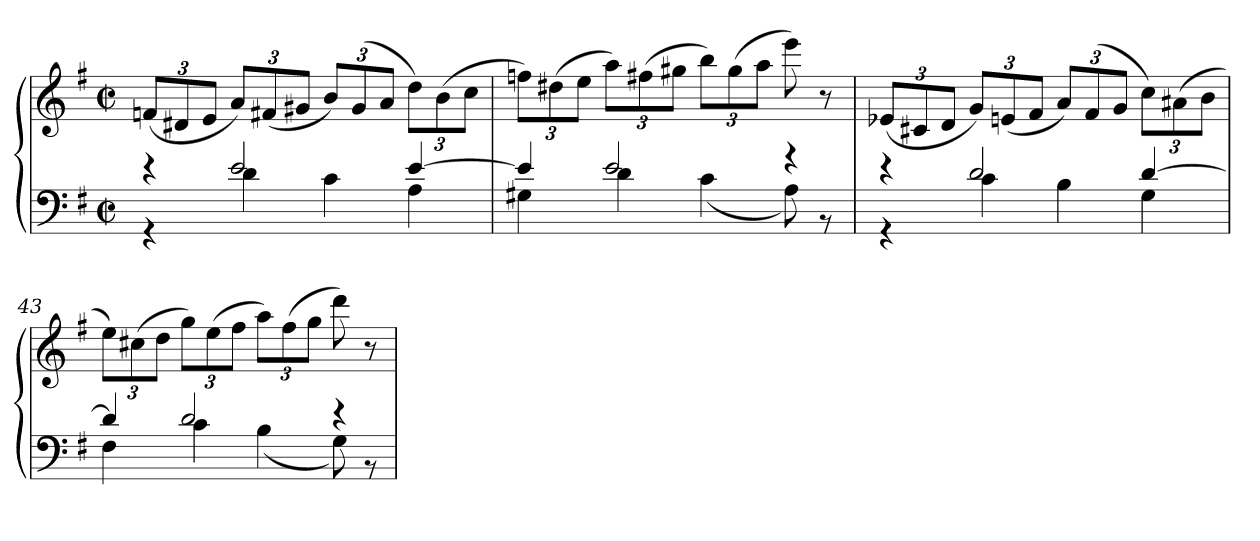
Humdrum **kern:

**kern	**kern
*part1	*part1
*staff2	*staff1
*clefF4	*clefG2
*k[f#]	*k[f#]
*G:	*G:
*M2/2	*M2/2
*met(c|)	*met(c|)
=	=
*^	*
4r	4r	(12fnL
.	.	12d#X
.	.	12eJ
2e	4d	12aL)
.	.	(12f#X
.	.	12g#XJ
.	4c	12bL)
.	.	(12g#
.	.	12aJ
[4e	4A	12ddL)
.	.	(12b
.	.	12ccJ
=41	=41	=41
4e]	4G#X	12ffnL)
.	.	(12dd#X
.	.	12eeJ
2e	4d	12aaL)
.	.	(12ff#X
.	.	12gg#XJ
.	(4c	12bbL)
.	.	(12gg#
.	.	12aaJ
4r	8A)	8eee)
.	8r	8r
=42	=42	=42
4r	4r	(12e-XL
.	.	12c#X
.	.	12dJ
2d	4c	12gL)
.	.	(12en
.	.	12f#J
.	4B	12aL)
.	.	(12f#
.	.	12gJ
[4d	4G	12ccL)
.	.	(12a#X
.	.	12bJ
=43	=43	=43
4d]	4F#	12eeL)
.	.	(12cc#X
.	.	12ddJ
2d	4c	12ggL)
.	.	(12ee
.	.	12ff#J
.	(4B	12aaL)
.	.	(12ff#
.	.	12ggJ
4r	8G)	8ddd)
.	8r	8r
*v	*v	*
=	=
*-	*-
